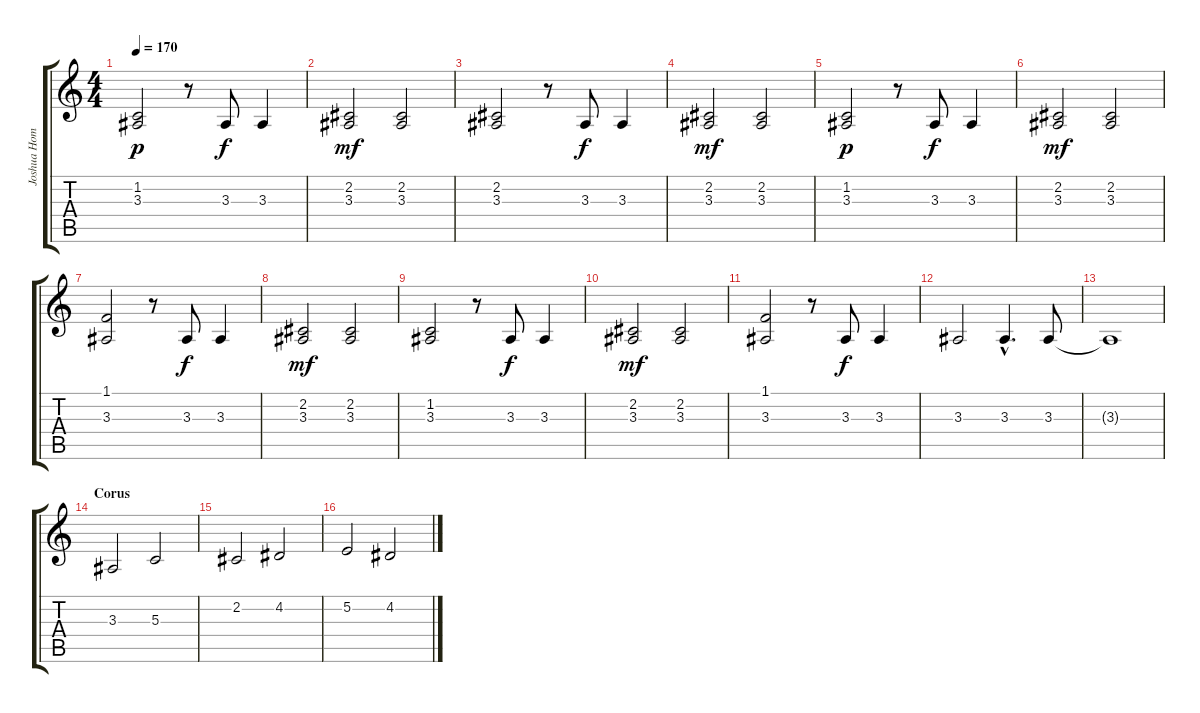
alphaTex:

\track ("Joshua Homme - vocals" "Joshua Hom") {instrument lead6voice}
\staff {score tabs}
\tuning (E4 B3 G3 D3 A2 E2) {hide}
\ts (4 4)
\tempo 170
\clef g2
\ks c
(1.2 3.3).2{dy p} r.8 3.3.8{dy f} 3.3.4 |
(2.2 3.3).2{dy mf} (2.2 3.3).2 |
(2.2 3.3).2 r.8 3.3.8{dy f} 3.3.4 |
(2.2 3.3).2{dy mf} (2.2 3.3).2 |
(1.2 3.3).2{dy p} r.8 3.3.8{dy f} 3.3.4 |
(2.2 3.3).2{dy mf} (2.2 3.3).2 |
(1.1 3.3).2 r.8 3.3.8{dy f} 3.3.4 |
(2.2 3.3).2{dy mf} (2.2 3.3).2 |
(1.2 3.3).2 r.8 3.3.8{dy f} 3.3.4 |
(2.2 3.3).2{dy mf} (2.2 3.3).2 |
(1.1 3.3).2 r.8 3.3.8{dy f} 3.3.4 |
3.3.2 3.3{hac}.4{d} 3.3.8 |
3.3{t}.1 |
\section ("" "Corus")
3.3.2 5.3.2 |
2.2.2 4.2.2 |
5.2.2 4.2.2
